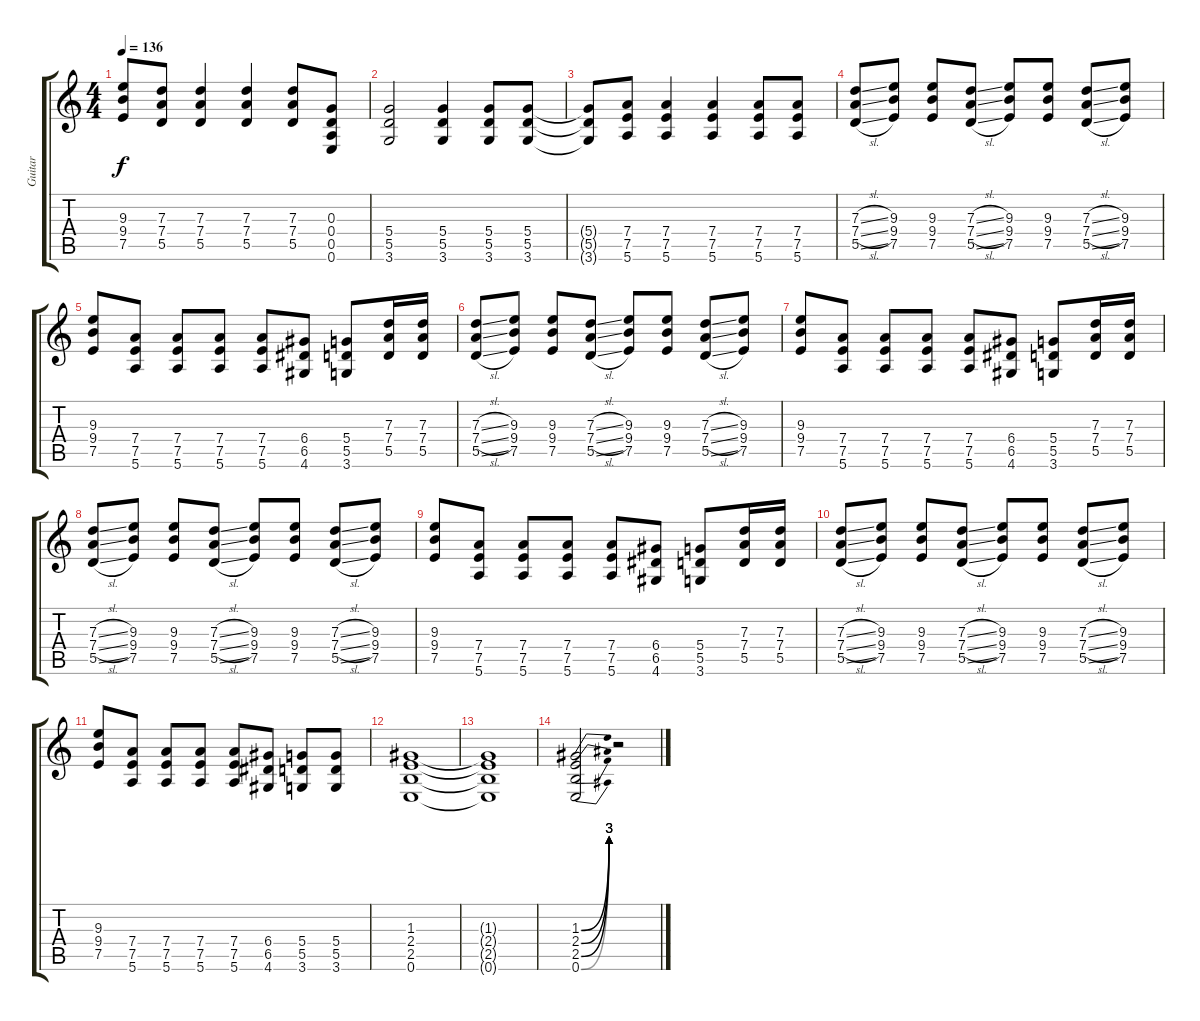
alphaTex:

\track ("Guitar" "Guitar") {instrument distortionguitar}
\staff {score tabs}
\tuning (E4 B3 G3 D3 A2 E2) {hide}
\ts (4 4)
\tempo 136
\clef g2
\ks c
(9.3{t} 9.4{t} 7.5{t}).8{dy f} (7.3 7.4 5.5).8 (7.3 7.4 5.5).4 (7.3 7.4 5.5).4 (7.3 7.4 5.5).8 (0.3 0.4 0.5 0.6).8 |
(5.4 5.5 3.6).2 (5.4 5.5 3.6).4 (5.4 5.5 3.6).8 (5.4 5.5 3.6).8 |
(5.4{t} 5.5{t} 3.6{t}).8 (7.4 7.5 5.6).8 (7.4 7.5 5.6).4 (7.4 7.5 5.6).4 (7.4 7.5 5.6).8 (7.4 7.5 5.6).8 |
(7.3{sl} 7.4{sl} 5.5{sl}).8 (9.3 9.4 7.5).8 (9.3 9.4 7.5).8 (7.3{sl} 7.4{sl} 5.5{sl}).8 (9.3 9.4 7.5).8 (9.3 9.4 7.5).8 (7.3{sl} 7.4{sl} 5.5{sl}).8 (9.3 9.4 7.5).8 |
(9.3 9.4 7.5).8 (7.4 7.5 5.6).8 (7.4 7.5 5.6).8 (7.4 7.5 5.6).8 (7.4 7.5 5.6).8 (6.4 6.5 4.6).8 (5.4 5.5 3.6).8 (7.3 7.4 5.5).16 (7.3 7.4 5.5).16 |
(7.3{sl} 7.4{sl} 5.5{sl}).8 (9.3 9.4 7.5).8 (9.3 9.4 7.5).8 (7.3{sl} 7.4{sl} 5.5{sl}).8 (9.3 9.4 7.5).8 (9.3 9.4 7.5).8 (7.3{sl} 7.4{sl} 5.5{sl}).8 (9.3 9.4 7.5).8 |
(9.3 9.4 7.5).8 (7.4 7.5 5.6).8 (7.4 7.5 5.6).8 (7.4 7.5 5.6).8 (7.4 7.5 5.6).8 (6.4 6.5 4.6).8 (5.4 5.5 3.6).8 (7.3 7.4 5.5).16 (7.3 7.4 5.5).16 |
(7.3{sl} 7.4{sl} 5.5{sl}).8 (9.3 9.4 7.5).8 (9.3 9.4 7.5).8 (7.3{sl} 7.4{sl} 5.5{sl}).8 (9.3 9.4 7.5).8 (9.3 9.4 7.5).8 (7.3{sl} 7.4{sl} 5.5{sl}).8 (9.3 9.4 7.5).8 |
(9.3 9.4 7.5).8 (7.4 7.5 5.6).8 (7.4 7.5 5.6).8 (7.4 7.5 5.6).8 (7.4 7.5 5.6).8 (6.4 6.5 4.6).8 (5.4 5.5 3.6).8 (7.3 7.4 5.5).16 (7.3 7.4 5.5).16 |
(7.3{sl} 7.4{sl} 5.5{sl}).8 (9.3 9.4 7.5).8 (9.3 9.4 7.5).8 (7.3{sl} 7.4{sl} 5.5{sl}).8 (9.3 9.4 7.5).8 (9.3 9.4 7.5).8 (7.3{sl} 7.4{sl} 5.5{sl}).8 (9.3 9.4 7.5).8 |
(9.3 9.4 7.5).8 (7.4 7.5 5.6).8 (7.4 7.5 5.6).8 (7.4 7.5 5.6).8 (7.4 7.5 5.6).8 (6.4 6.5 4.6).8 (5.4 5.5 3.6).8 (5.4 5.5 3.6).8 |
(1.3 2.4 2.5 0.6).1 |
(1.3{t} 2.4{t} 2.5{t} 0.6{t}).1 |
(1.3{be (bend 0 0 60 12)} 2.4{be (bend 0 0 60 12)} 2.5{be (bend 0 0 60 12)} 0.6{be (bend 0 0 60 12)}).2 r.2
